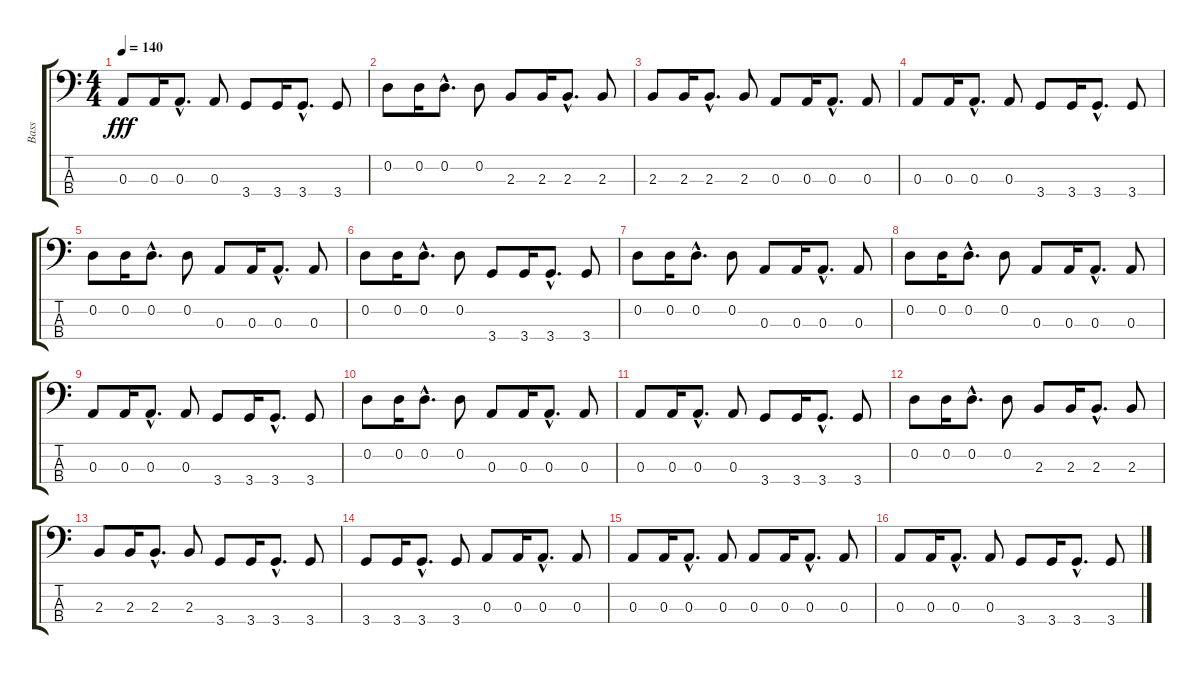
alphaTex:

\track ("Bass" "Bass") {instrument electricbasspick}
\staff {score tabs}
\tuning (G2 D2 A1 E1) {hide}
\ts (4 4)
\tempo 140
\clef f4
\ks c
0.3.8{dy fff} 0.3.16 0.3{hac}.8{d} 0.3.8 3.4.8 3.4.16 3.4{hac}.8{d} 3.4.8 |
0.2.8 0.2.16 0.2{hac}.8{d} 0.2.8 2.3.8 2.3.16 2.3{hac}.8{d} 2.3.8 |
2.3.8 2.3.16 2.3{hac}.8{d} 2.3.8 0.3.8 0.3.16 0.3{hac}.8{d} 0.3.8 |
0.3.8 0.3.16 0.3{hac}.8{d} 0.3.8 3.4.8 3.4.16 3.4{hac}.8{d} 3.4.8 |
0.2.8 0.2.16 0.2{hac}.8{d} 0.2.8 0.3.8 0.3.16 0.3{hac}.8{d} 0.3.8 |
0.2.8 0.2.16 0.2{hac}.8{d} 0.2.8 3.4.8 3.4.16 3.4{hac}.8{d} 3.4.8 |
0.2.8 0.2.16 0.2{hac}.8{d} 0.2.8 0.3.8 0.3.16 0.3{hac}.8{d} 0.3.8 |
0.2.8 0.2.16 0.2{hac}.8{d} 0.2.8 0.3.8 0.3.16 0.3{hac}.8{d} 0.3.8 |
0.3.8 0.3.16 0.3{hac}.8{d} 0.3.8 3.4.8 3.4.16 3.4{hac}.8{d} 3.4.8 |
0.2.8 0.2.16 0.2{hac}.8{d} 0.2.8 0.3.8 0.3.16 0.3{hac}.8{d} 0.3.8 |
0.3.8 0.3.16 0.3{hac}.8{d} 0.3.8 3.4.8 3.4.16 3.4{hac}.8{d} 3.4.8 |
0.2.8 0.2.16 0.2{hac}.8{d} 0.2.8 2.3.8 2.3.16 2.3{hac}.8{d} 2.3.8 |
2.3.8 2.3.16 2.3{hac}.8{d} 2.3.8 3.4.8 3.4.16 3.4{hac}.8{d} 3.4.8 |
3.4.8 3.4.16 3.4{hac}.8{d} 3.4.8 0.3.8 0.3.16 0.3{hac}.8{d} 0.3.8 |
0.3.8 0.3.16 0.3{hac}.8{d} 0.3.8 0.3.8 0.3.16 0.3{hac}.8{d} 0.3.8 |
0.3.8 0.3.16 0.3{hac}.8{d} 0.3.8 3.4.8 3.4.16 3.4{hac}.8{d} 3.4.8
